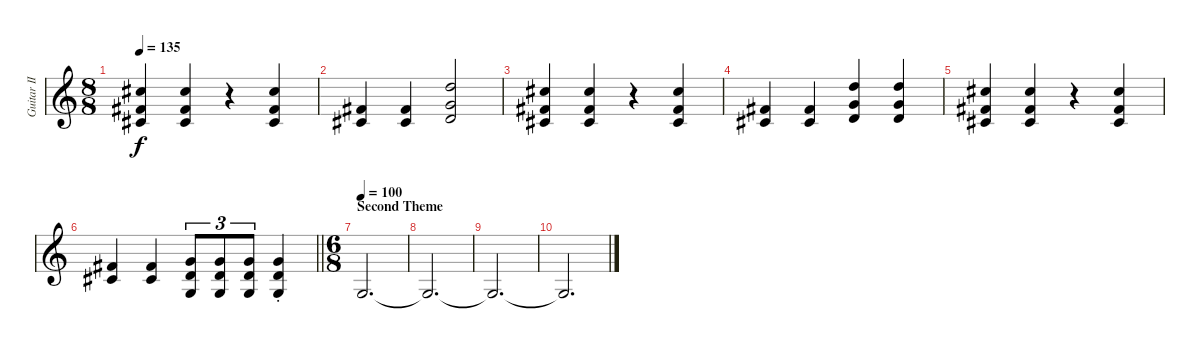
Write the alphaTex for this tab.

\track ("Guitar II" "Guitar II") {instrument distortionguitar}
\staff {score}
\tuning (D4 A3 F3 C3 G2 D2) {hide}
\ts (8 8)
\tempo 135
\clef g2
\ks c
(8.3{be (custom 0 0 25 0 30 1 60 1)} 6.4{be (custom 0 0 25 0 30 1 60 1)} 6.5{be (custom 0 0 25 0 30 1 60 1)}).4{dy f} (8.3 6.4 6.5).4 r.4 (8.3 6.4 6.5).4 |
(6.4{pm} 6.5{pm}).4 (6.4{pm} 6.5{pm}).4 (9.3 7.4 7.5).2 |
(8.3{be (custom 0 0 25 0 30 1 60 1)} 6.4{be (custom 0 0 25 0 30 1 60 1)} 6.5{be (custom 0 0 25 0 30 1 60 1)}).4 (8.3 6.4 6.5).4 r.4 (8.3 6.4 6.5).4 |
(6.4{pm} 6.5{pm}).4 (6.4{pm} 6.5{pm}).4 (9.3 7.4 7.5).4 (9.3 7.4 7.5).4 |
(8.3{be (custom 0 0 25 0 30 1 60 1)} 6.4{be (custom 0 0 25 0 30 1 60 1)} 6.5{be (custom 0 0 25 0 30 1 60 1)}).4 (8.3 6.4 6.5).4 r.4 (8.3 6.4 6.5).4 |
\barLineRight lightlight
(6.4{pm} 6.5{pm}).4 (6.4{pm} 6.5{pm}).4 (7.4 7.5 5.6).8{tu (3 2)} (7.4 7.5 5.6).8{tu (3 2)} (7.4 7.5 5.6).8{tu (3 2)} (7.4{st} 7.5{st} 5.6).4 |
\ts (6 8)
\section ("" "Second Theme")
\tempo 100
0.5.2{d} |
0.5{t}.2{d} |
0.5{t}.2{d} |
0.5{t}.2{d}
